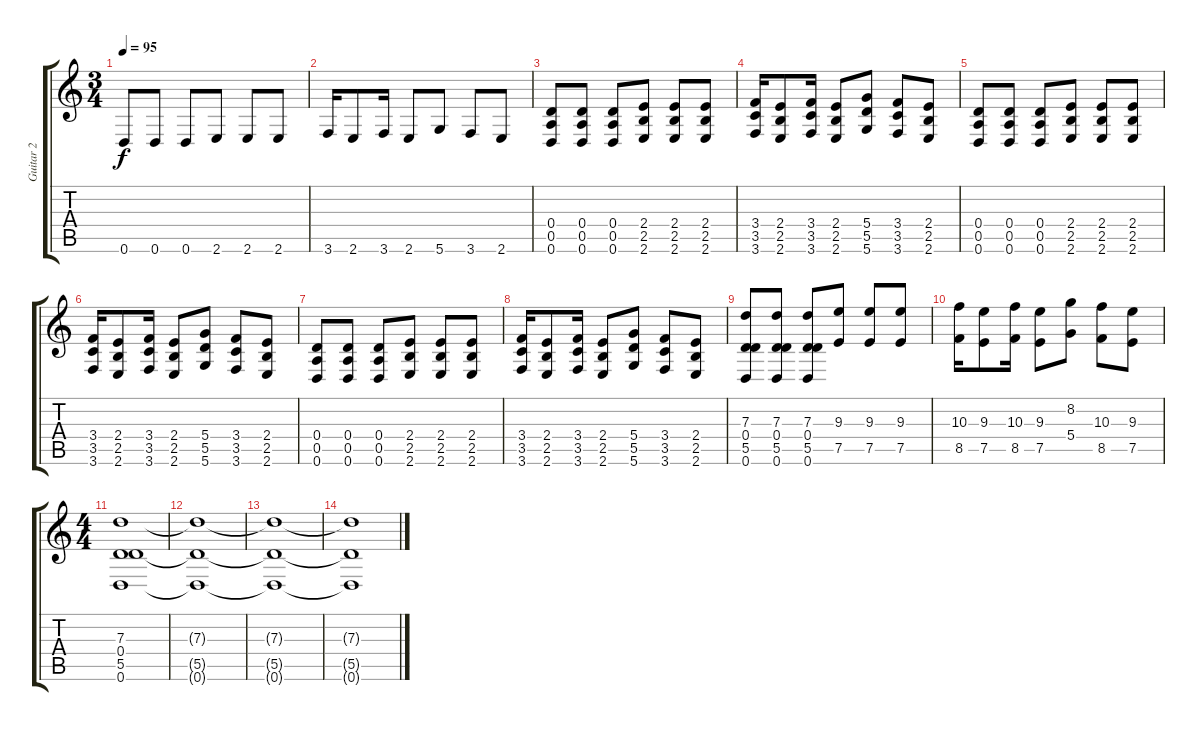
\track ("Guitar 2" "Guitar 2") {instrument distortionguitar}
\staff {score tabs}
\tuning (E4 B3 G3 D3 A2 D2) {hide}
\ts (3 4)
\tempo 95
\clef g2
\ks c
0.6.8{dy f} 0.6.8 0.6.8 2.6.8 2.6.8 2.6.8 |
3.6.16 2.6.8 3.6.16 2.6.8 5.6.8 3.6.8 2.6.8 |
(0.4 0.5 0.6).8{balance 0} (0.4 0.5 0.6).8 (0.4 0.5 0.6).8 (2.4 2.5 2.6).8 (2.4 2.5 2.6).8 (2.4 2.5 2.6).8 |
(3.4 3.5 3.6).16 (2.4 2.5 2.6).8 (3.4 3.5 3.6).16 (2.4 2.5 2.6).8 (5.4 5.5 5.6).8 (3.4 3.5 3.6).8 (2.4 2.5 2.6).8 |
(0.4 0.5 0.6).8{balance 0} (0.4 0.5 0.6).8 (0.4 0.5 0.6).8 (2.4 2.5 2.6).8 (2.4 2.5 2.6).8 (2.4 2.5 2.6).8 |
(3.4 3.5 3.6).16 (2.4 2.5 2.6).8 (3.4 3.5 3.6).16 (2.4 2.5 2.6).8 (5.4 5.5 5.6).8 (3.4 3.5 3.6).8 (2.4 2.5 2.6).8 |
(0.4 0.5 0.6).8{balance 0} (0.4 0.5 0.6).8 (0.4 0.5 0.6).8 (2.4 2.5 2.6).8 (2.4 2.5 2.6).8 (2.4 2.5 2.6).8 |
(3.4 3.5 3.6).16 (2.4 2.5 2.6).8 (3.4 3.5 3.6).16 (2.4 2.5 2.6).8 (5.4 5.5 5.6).8 (3.4 3.5 3.6).8 (2.4 2.5 2.6).8 |
(7.3 0.4 5.5 0.6).8{balance 0} (7.3 0.4 5.5 0.6).8 (7.3 0.4 5.5 0.6).8 (9.3 7.5).8 (9.3 7.5).8 (9.3 7.5).8 |
(10.3 8.5).16 (9.3 7.5).8 (10.3 8.5).16 (9.3 7.5).8 (8.2 5.4).8 (10.3 8.5).8 (9.3 7.5).8 |
\ts (4 4)
(7.3 0.4 5.5 0.6).1 |
(7.3{t} 5.5{t} 0.6{t}).1 |
(7.3{t} 5.5{t} 0.6{t}).1 |
(7.3{t} 5.5{t} 0.6{t}).1
